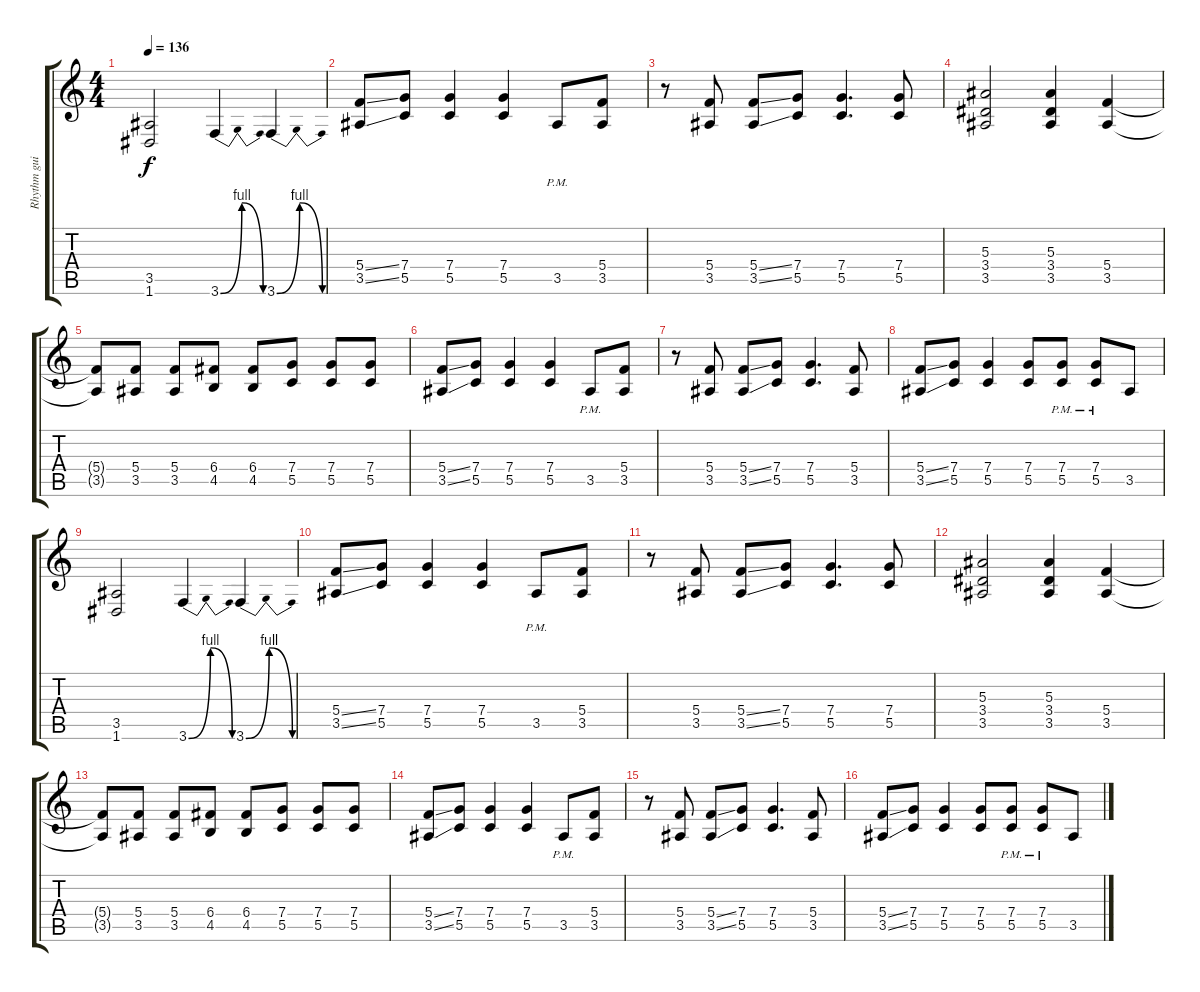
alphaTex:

\track ("Rhythm guitar" "Rhythm gui") {instrument distortionguitar}
\staff {score tabs}
\tuning (D4 A3 F3 C3 G2 D2) {hide}
\ts (4 4)
\tempo 136
\clef g2
\ks c
(3.5 1.6).2{dy f} 3.6{be (bendrelease 0 0 20 4 30 4 60 0)}.4 3.6{be (bendrelease 0 0 20 4 30 4 60 0)}.4 |
(5.4{ss} 3.5{ss}).8 (7.4 5.5).8 (7.4 5.5).4 (7.4 5.5).4 3.5{pm}.8 (5.4 3.5).8 |
r.8 (5.4 3.5).8 (5.4{ss} 3.5{ss}).8 (7.4 5.5).8 (7.4 5.5).4{d} (7.4 5.5).8 |
(5.3 3.4 3.5).2 (5.3 3.4 3.5).4 (5.4 3.5).4 |
(5.4{t} 3.5{t}).8 (5.4 3.5).8 (5.4 3.5).8 (6.4 4.5).8 (6.4 4.5).8 (7.4 5.5).8 (7.4 5.5).8 (7.4 5.5).8 |
(5.4{ss} 3.5{ss}).8 (7.4 5.5).8 (7.4 5.5).4 (7.4 5.5).4 3.5{pm}.8 (5.4 3.5).8 |
r.8 (5.4 3.5).8 (5.4{ss} 3.5{ss}).8 (7.4 5.5).8 (7.4 5.5).4{d} (5.4 3.5).8 |
(5.4{ss} 3.5{ss}).8 (7.4 5.5).8 (7.4 5.5).4 (7.4 5.5).8 (7.4 5.5{pm}).8 (7.4 5.5{pm}).8 3.5.8 |
(3.5 1.6).2 3.6{be (bendrelease 0 0 20 4 30 4 60 0)}.4 3.6{be (bendrelease 0 0 20 4 30 4 60 0)}.4 |
(5.4{ss} 3.5{ss}).8 (7.4 5.5).8 (7.4 5.5).4 (7.4 5.5).4 3.5{pm}.8 (5.4 3.5).8 |
r.8 (5.4 3.5).8 (5.4{ss} 3.5{ss}).8 (7.4 5.5).8 (7.4 5.5).4{d} (7.4 5.5).8 |
(5.3 3.4 3.5).2 (5.3 3.4 3.5).4 (5.4 3.5).4 |
(5.4{t} 3.5{t}).8 (5.4 3.5).8 (5.4 3.5).8 (6.4 4.5).8 (6.4 4.5).8 (7.4 5.5).8 (7.4 5.5).8 (7.4 5.5).8 |
(5.4{ss} 3.5{ss}).8 (7.4 5.5).8 (7.4 5.5).4 (7.4 5.5).4 3.5{pm}.8 (5.4 3.5).8 |
r.8 (5.4 3.5).8 (5.4{ss} 3.5{ss}).8 (7.4 5.5).8 (7.4 5.5).4{d} (5.4 3.5).8 |
(5.4{ss} 3.5{ss}).8 (7.4 5.5).8 (7.4 5.5).4 (7.4 5.5).8 (7.4 5.5{pm}).8 (7.4 5.5{pm}).8 3.5.8
